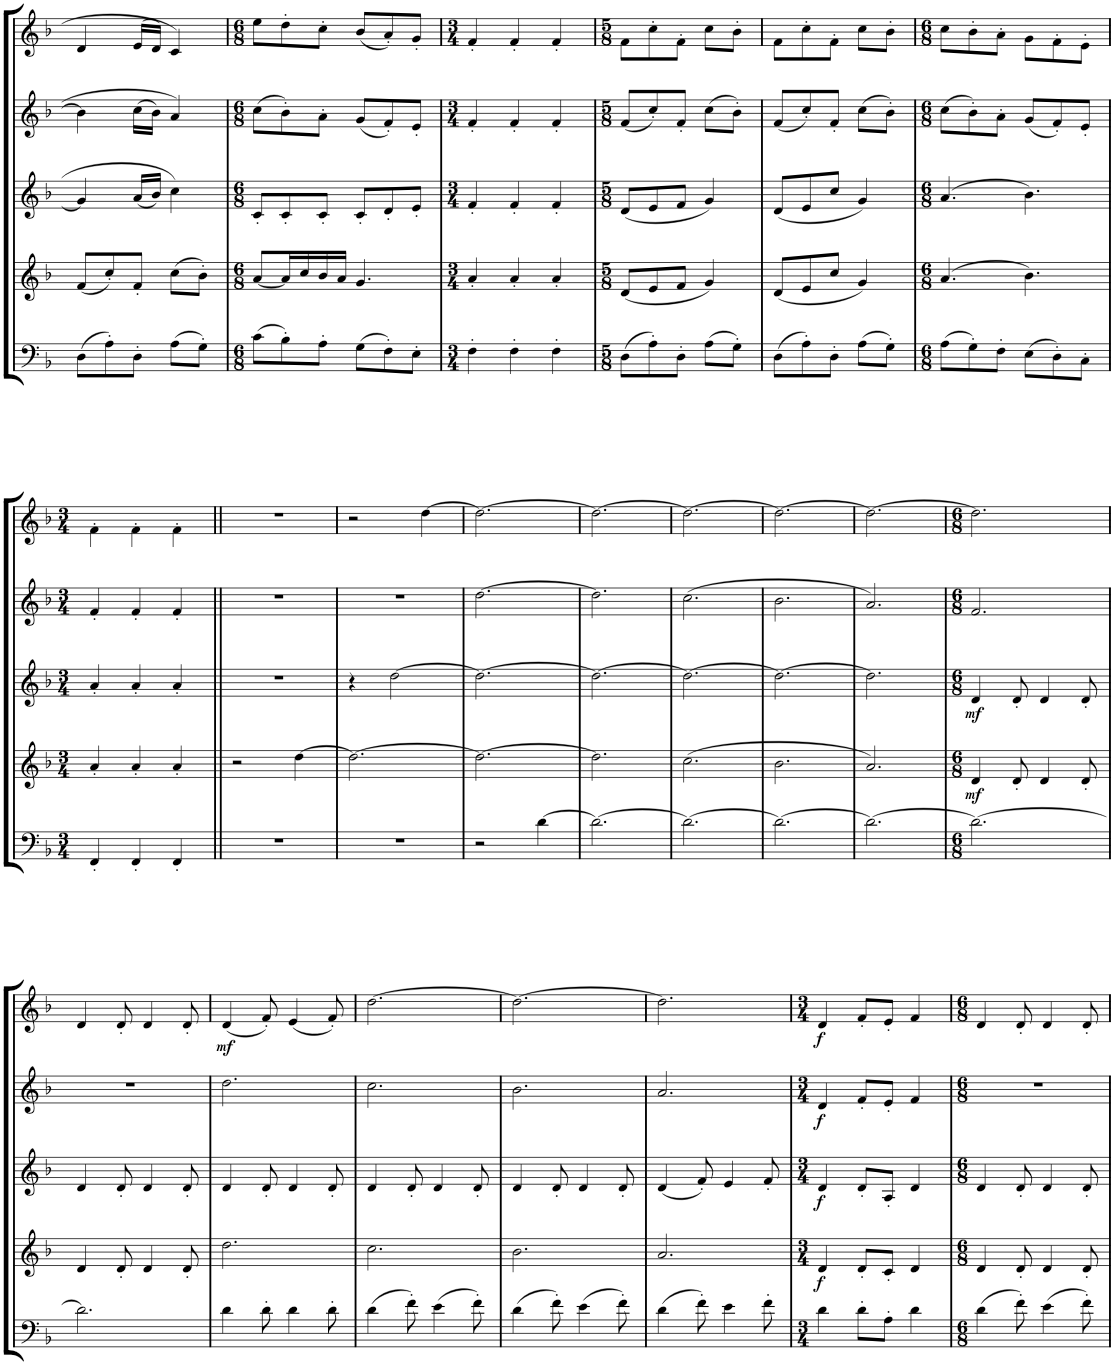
**kern	**kern	**dynam	**kern	**dynam	**kern	**dynam	**kern	**dynam
*part5	*part4	*part4	*part3	*part3	*part2	*part2	*part1	*part1
*staff5	*staff4	*staff4	*staff3	*staff3	*staff2	*staff2	*staff1	*staff1
*I"ARIA Player	*I"ARIA Player	*	*I"ARIA Player	*	*I"ARIA Player	*	*I"ARIA Player	*
!!LO:PB:g=z
*clefF4	*clefG2	*	*clefG2	*	*clefG2	*	*clefG2	*
*k[b-]	*k[b-]	*	*k[b-]	*	*k[b-]	*	*k[b-]	*
*d:	*d:	*	*d:	*	*d:	*	*d:	*
*M5/8	*M5/8	*	*M5/8	*	*M5/8	*	*M5/8	*
=20	=20	=20	=20	=20	=20	=20	=20	=20
(>8D\L	(<8f/L	.	4g/]	.	4b-\]	.	4d/	.
8A'\)	8cc'/)	.	.	.	.	.	.	.
8D'\J	8f'/J	.	(<16a/LL	.	(>16cc\LL	.	(>16e/LL	.
.	.	.	16b-/JJ)	.	16b-\JJ)	.	16d/JJ)	.
(>8A\L	(>8cc\L	.	4cc\	.	4a/	.	4c/	.
8G'\J)	8b-'\J)	.	.	.	.	.	.	.
=21	=21	=21	=21	=21	=21	=21	=21	=21
*M6/8	*M6/8	*	*M6/8	*	*M6/8	*	*M6/8	*
(>8c\L	[8a/L	.	8c'/L	.	(>8cc\L	.	8ee\L	.
8B-'\)	16a/L]	.	8c'/	.	8b-'\)	.	8dd'\	.
.	16cc/	.	.	.	.	.	.	.
8A'\J	16b-/	.	8c'/J	.	8a'\J	.	8cc'\J	.
.	16a/JJ	.	.	.	.	.	.	.
(>8G\L	4.g/	.	8c'/L	.	(<8g/L	.	(<8b-/L	.
8F'\)	.	.	8d'/	.	8f'/)	.	8a'/)	.
8E'\J	.	.	8e'/J	.	8e'/J	.	8g'/J	.
=22	=22	=22	=22	=22	=22	=22	=22	=22
*M3/4	*M3/4	*	*M3/4	*	*M3/4	*	*M3/4	*
4F'\	4a'/	.	4f'/	.	4f'/	.	4f'/	.
4F'\	4a'/	.	4f'/	.	4f'/	.	4f'/	.
4F'\	4a'/	.	4f'/	.	4f'/	.	4f'/	.
=23	=23	=23	=23	=23	=23	=23	=23	=23
*M5/8	*M5/8	*	*M5/8	*	*M5/8	*	*M5/8	*
(>8D\L	(<8d/L	.	(<8d/L	.	(<8f/L	.	8f\L	.
8A'\)	8e/	.	8e/	.	8cc'/)	.	8cc'\	.
8D'\J	8f/J	.	8f/J	.	8f'/J	.	8f'\J	.
(>8A\L	4g/)	.	4g/)	.	(>8cc\L	.	8cc\L	.
8G'\J)	.	.	.	.	8b-'\J)	.	8b-'\J	.
=24	=24	=24	=24	=24	=24	=24	=24	=24
(>8D\L	(<8d/L	.	(<8d/L	.	(<8f/L	.	8f\L	.
8A'\)	8e/	.	8e/	.	8cc'/)	.	8cc'\	.
8D'\J	8cc/J	.	8cc/J	.	8f'/J	.	8f'\J	.
(>8A\L	4g/)	.	4g/)	.	(>8cc\L	.	8cc\L	.
8G'\J)	.	.	.	.	8b-'\J)	.	8b-'\J	.
=25	=25	=25	=25	=25	=25	=25	=25	=25
*M6/8	*M6/8	*	*M6/8	*	*M6/8	*	*M6/8	*
(>8A\L	(>4.a/	.	(>4.a/	.	(>8cc\L	.	8cc\L	.
8G'\)	.	.	.	.	8b-'\)	.	8b-'\	.
8F'\J	.	.	.	.	8a'\J	.	8a'\J	.
(>8E\L	4.b-\)	.	4.b-\)	.	(<8g/L	.	8g\L	.
8D'\)	.	.	.	.	8f'/)	.	8f'\	.
8C'\J	.	.	.	.	8e'/J	.	8e'\J	.
!!LO:LB:g=z
=26	=26	=26	=26	=26	=26	=26	=26	=26
*M3/4	*M3/4	*	*M3/4	*	*M3/4	*	*M3/4	*
4FF'/	4a'/	.	4a'/	.	4f'/	.	4f'\	.
4FF'/	4a'/	.	4a'/	.	4f'/	.	4f'\	.
4FF'/	4a'/	.	4a'/	.	4f'/	.	4f'\	.
=27||	=27||	=27||	=27||	=27||	=27||	=27||	=27||	=27||
2.r	2r	.	2.r	.	2.r	.	2.r	.
.	[4dd\	.	.	.	.	.	.	.
=28	=28	=28	=28	=28	=28	=28	=28	=28
2.r	2.dd\_	.	4r	.	2.r	.	2r	.
.	.	.	[2dd\	.	.	.	.	.
.	.	.	.	.	.	.	[4dd\	.
=29	=29	=29	=29	=29	=29	=29	=29	=29
2r	2.dd\_	.	2.dd\_	.	[2.dd\	.	2.dd\_	.
[4d\	.	.	.	.	.	.	.	.
=30	=30	=30	=30	=30	=30	=30	=30	=30
2.d\_	2.dd\]	.	2.dd\_	.	2.dd\]	.	2.dd\_	.
=31	=31	=31	=31	=31	=31	=31	=31	=31
2.d\_	(>2.cc\	.	2.dd\_	.	(>2.cc\	.	2.dd\_	.
=32	=32	=32	=32	=32	=32	=32	=32	=32
2.d\_	2.b-\	.	2.dd\_	.	2.b-\	.	2.dd\_	.
=33	=33	=33	=33	=33	=33	=33	=33	=33
2.d\_	2.a/)	.	2.dd\]	.	2.a/)	.	2.dd\_	.
=34	=34	=34	=34	=34	=34	=34	=34	=34
*M6/8	*M6/8	*	*M6/8	*	*M6/8	*	*M6/8	*
!	!	!LO:DY:b	!	!LO:DY:b	!	!	!	!
2.d\_	4d/	mf	4d/	mf	2.f/	.	2.dd\]	.
.	8d'/	.	8d'/	.	.	.	.	.
.	4d/	.	4d/	.	.	.	.	.
.	8d'/	.	8d'/	.	.	.	.	.
!!LO:LB:g=z
=35	=35	=35	=35	=35	=35	=35	=35	=35
2.d\]	4d/	.	4d/	.	2.r	.	4d/	.
.	8d'/	.	8d'/	.	.	.	8d'/	.
.	4d/	.	4d/	.	.	.	4d/	.
.	8d'/	.	8d'/	.	.	.	8d'/	.
=36	=36	=36	=36	=36	=36	=36	=36	=36
!	!	!	!	!	!	!	!	!LO:DY:b
4d\	2.dd\	.	4d/	.	2.dd\	.	(<4d/	mf
8d'\	.	.	8d'/	.	.	.	8f'/)	.
4d\	.	.	4d/	.	.	.	(<4e/	.
8d'\	.	.	8d'/	.	.	.	8f'/)	.
=37	=37	=37	=37	=37	=37	=37	=37	=37
(>4d\	2.cc\	.	4d/	.	2.cc\	.	[2.dd\	.
8f'\)	.	.	8d'/	.	.	.	.	.
(>4e\	.	.	4d/	.	.	.	.	.
8f'\)	.	.	8d'/	.	.	.	.	.
=38	=38	=38	=38	=38	=38	=38	=38	=38
(>4d\	2.b-\	.	4d/	.	2.b-\	.	2.dd\_	.
8f'\)	.	.	8d'/	.	.	.	.	.
(>4e\	.	.	4d/	.	.	.	.	.
8f'\)	.	.	8d'/	.	.	.	.	.
=39	=39	=39	=39	=39	=39	=39	=39	=39
(>4d\	2.a/	.	(<4d/	.	2.a/	.	2.dd\]	.
8f'\)	.	.	8f'/)	.	.	.	.	.
4e\	.	.	4e/	.	.	.	.	.
8f'\	.	.	8f'/	.	.	.	.	.
=40	=40	=40	=40	=40	=40	=40	=40	=40
*M3/4	*M3/4	*	*M3/4	*	*M3/4	*	*M3/4	*
!	!	!LO:DY:b	!	!LO:DY:b	!	!LO:DY:b	!	!LO:DY:b
4d\	4d/	f	4d/	f	4d/	f	4d/	f
8d'\L	8d'/L	.	8d'/L	.	8f'/L	.	8f'/L	.
8A'\J	8c'/J	.	8A'/J	.	8e'/J	.	8e'/J	.
4d\	4d/	.	4d/	.	4f/	.	4f/	.
=41	=41	=41	=41	=41	=41	=41	=41	=41
*M6/8	*M6/8	*	*M6/8	*	*M6/8	*	*M6/8	*
(>4d\	4d/	.	4d/	.	2.r	.	4d/	.
8f'\)	8d'/	.	8d'/	.	.	.	8d'/	.
(>4e\	4d/	.	4d/	.	.	.	4d/	.
8f'\)	8d'/	.	8d'/	.	.	.	8d'/	.
=	=	=	=	=	=	=	=	=
*-	*-	*-	*-	*-	*-	*-	*-	*-
